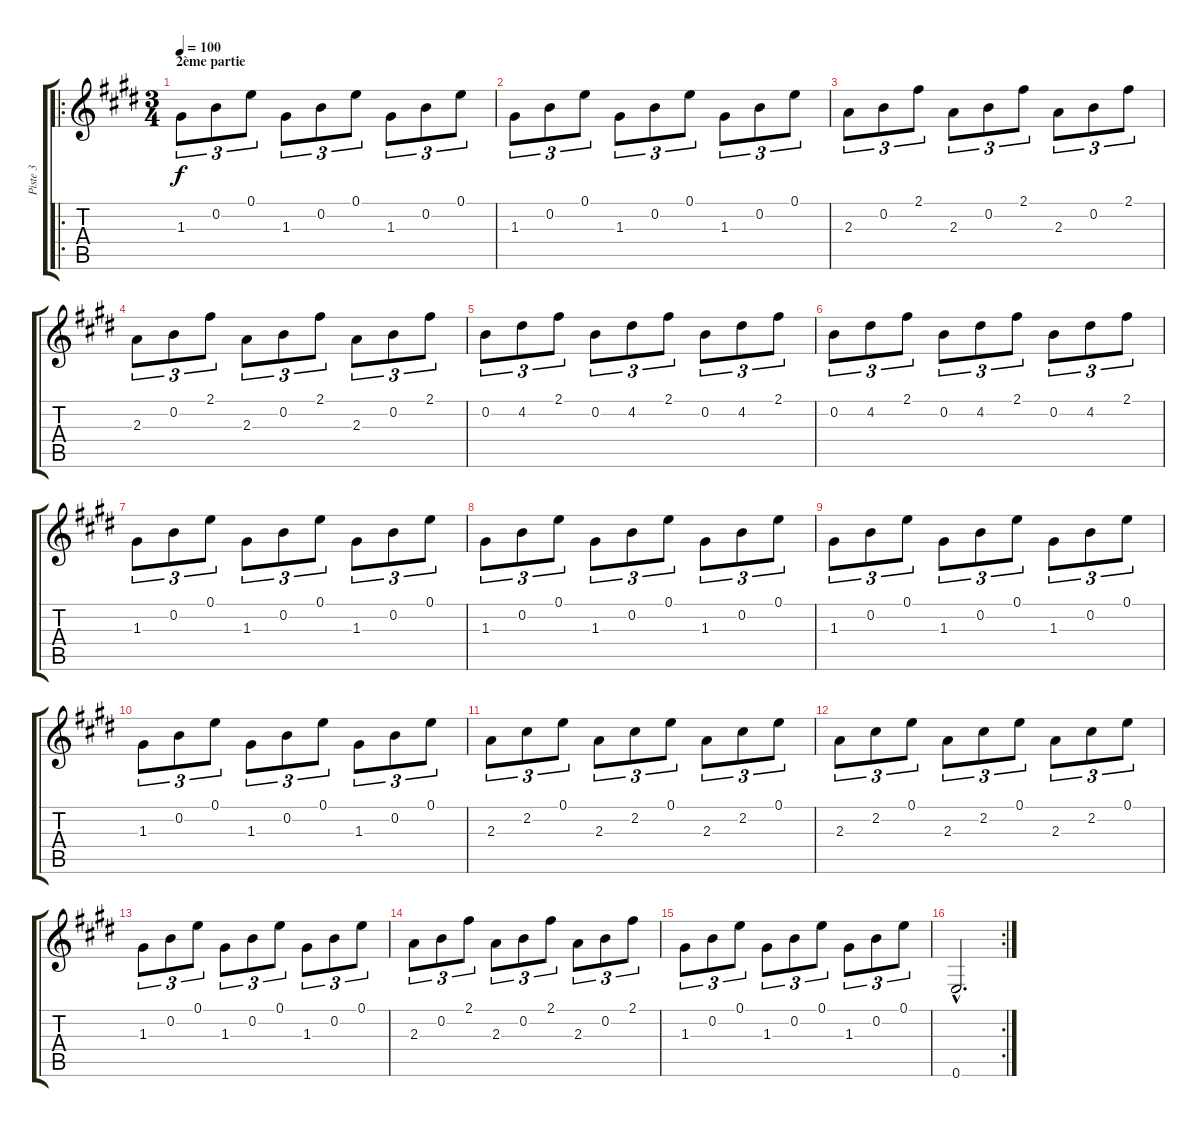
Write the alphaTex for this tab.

\track ("Piste 3" "Piste 3") {instrument acousticguitarsteel}
\staff {score tabs}
\tuning (E4 B3 G3 D3 A2 E2) {hide}
\ro
\ts (3 4)
\section ("" "2ème partie")
\tempo 100
\clef g2
\ks c#minor
1.3.8{tu (3 2) dy f} 0.2.8{tu (3 2)} 0.1.8{tu (3 2)} 1.3.8{tu (3 2)} 0.2.8{tu (3 2)} 0.1.8{tu (3 2)} 1.3.8{tu (3 2)} 0.2.8{tu (3 2)} 0.1.8{tu (3 2)} |
1.3.8{tu (3 2)} 0.2.8{tu (3 2)} 0.1.8{tu (3 2)} 1.3.8{tu (3 2)} 0.2.8{tu (3 2)} 0.1.8{tu (3 2)} 1.3.8{tu (3 2)} 0.2.8{tu (3 2)} 0.1.8{tu (3 2)} |
2.3.8{tu (3 2)} 0.2.8{tu (3 2)} 2.1.8{tu (3 2)} 2.3.8{tu (3 2)} 0.2.8{tu (3 2)} 2.1.8{tu (3 2)} 2.3.8{tu (3 2)} 0.2.8{tu (3 2)} 2.1.8{tu (3 2)} |
2.3.8{tu (3 2)} 0.2.8{tu (3 2)} 2.1.8{tu (3 2)} 2.3.8{tu (3 2)} 0.2.8{tu (3 2)} 2.1.8{tu (3 2)} 2.3.8{tu (3 2)} 0.2.8{tu (3 2)} 2.1.8{tu (3 2)} |
0.2.8{tu (3 2)} 4.2.8{tu (3 2)} 2.1.8{tu (3 2)} 0.2.8{tu (3 2)} 4.2.8{tu (3 2)} 2.1.8{tu (3 2)} 0.2.8{tu (3 2)} 4.2.8{tu (3 2)} 2.1.8{tu (3 2)} |
0.2.8{tu (3 2)} 4.2.8{tu (3 2)} 2.1.8{tu (3 2)} 0.2.8{tu (3 2)} 4.2.8{tu (3 2)} 2.1.8{tu (3 2)} 0.2.8{tu (3 2)} 4.2.8{tu (3 2)} 2.1.8{tu (3 2)} |
1.3.8{tu (3 2)} 0.2.8{tu (3 2)} 0.1.8{tu (3 2)} 1.3.8{tu (3 2)} 0.2.8{tu (3 2)} 0.1.8{tu (3 2)} 1.3.8{tu (3 2)} 0.2.8{tu (3 2)} 0.1.8{tu (3 2)} |
1.3.8{tu (3 2)} 0.2.8{tu (3 2)} 0.1.8{tu (3 2)} 1.3.8{tu (3 2)} 0.2.8{tu (3 2)} 0.1.8{tu (3 2)} 1.3.8{tu (3 2)} 0.2.8{tu (3 2)} 0.1.8{tu (3 2)} |
1.3.8{tu (3 2)} 0.2.8{tu (3 2)} 0.1.8{tu (3 2)} 1.3.8{tu (3 2)} 0.2.8{tu (3 2)} 0.1.8{tu (3 2)} 1.3.8{tu (3 2)} 0.2.8{tu (3 2)} 0.1.8{tu (3 2)} |
1.3.8{tu (3 2)} 0.2.8{tu (3 2)} 0.1.8{tu (3 2)} 1.3.8{tu (3 2)} 0.2.8{tu (3 2)} 0.1.8{tu (3 2)} 1.3.8{tu (3 2)} 0.2.8{tu (3 2)} 0.1.8{tu (3 2)} |
2.3.8{tu (3 2)} 2.2.8{tu (3 2)} 0.1.8{tu (3 2)} 2.3.8{tu (3 2)} 2.2.8{tu (3 2)} 0.1.8{tu (3 2)} 2.3.8{tu (3 2)} 2.2.8{tu (3 2)} 0.1.8{tu (3 2)} |
2.3.8{tu (3 2)} 2.2.8{tu (3 2)} 0.1.8{tu (3 2)} 2.3.8{tu (3 2)} 2.2.8{tu (3 2)} 0.1.8{tu (3 2)} 2.3.8{tu (3 2)} 2.2.8{tu (3 2)} 0.1.8{tu (3 2)} |
1.3.8{tu (3 2)} 0.2.8{tu (3 2)} 0.1.8{tu (3 2)} 1.3.8{tu (3 2)} 0.2.8{tu (3 2)} 0.1.8{tu (3 2)} 1.3.8{tu (3 2)} 0.2.8{tu (3 2)} 0.1.8{tu (3 2)} |
2.3.8{tu (3 2)} 0.2.8{tu (3 2)} 2.1.8{tu (3 2)} 2.3.8{tu (3 2)} 0.2.8{tu (3 2)} 2.1.8{tu (3 2)} 2.3.8{tu (3 2)} 0.2.8{tu (3 2)} 2.1.8{tu (3 2)} |
1.3.8{tu (3 2)} 0.2.8{tu (3 2)} 0.1.8{tu (3 2)} 1.3.8{tu (3 2)} 0.2.8{tu (3 2)} 0.1.8{tu (3 2)} 1.3.8{tu (3 2)} 0.2.8{tu (3 2)} 0.1.8{tu (3 2)} |
\rc 2
0.6{hac}.2{d}
